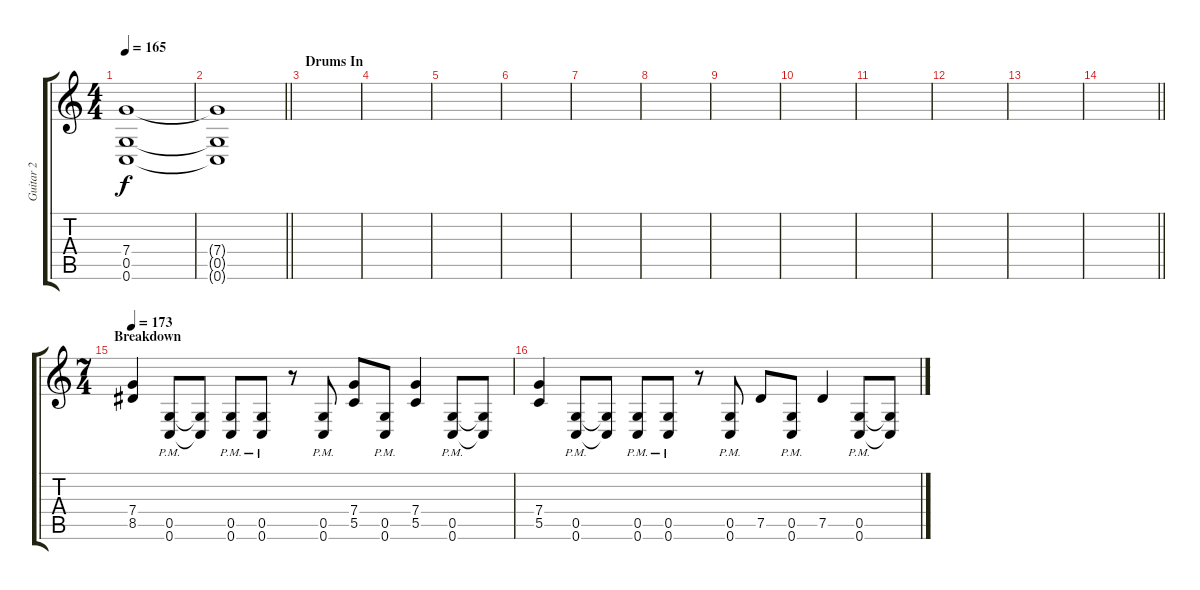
\track ("Guitar 2" "Guitar 2") {instrument electricguitarjazz}
\staff {score tabs}
\tuning (D4 A3 F3 C3 G2 C2) {hide}
\ts (4 4)
\tempo 165
\clef g2
\ks c
(7.4{t} 0.5{t} 0.6{t}).1{dy f volume 0} |
\barLineRight lightlight
(7.4{t} 0.5{t} 0.6{t}).1 |
\section ("" "Drums In")
|
|
|
|
|
|
|
|
|
|
|
\barLineRight lightlight
|
\ts (7 4)
\section ("" "Breakdown")
\tempo 173
(7.4 8.5).4{volume 12 instrument distortionguitar} (0.5{pm} 0.6{pm}).8 (0.5{t} 0.6{t}).8 (0.5{pm} 0.6{pm}).8 (0.5{pm} 0.6{pm}).8 r.8 (0.5{pm} 0.6{pm}).8 (7.4 5.5).8 (0.5{pm} 0.6{pm}).8 (7.4 5.5).4 (0.5{pm} 0.6{pm}).8 (0.5{t} 0.6{t}).8 |
(7.4 5.5).4 (0.5{pm} 0.6{pm}).8 (0.5{t} 0.6{t}).8 (0.5{pm} 0.6{pm}).8 (0.5{pm} 0.6{pm}).8 r.8 (0.5{pm} 0.6{pm}).8 7.5.8 (0.5{pm} 0.6{pm}).8 7.5.4 (0.5{pm} 0.6{pm}).8 (0.5{t} 0.6{t}).8
